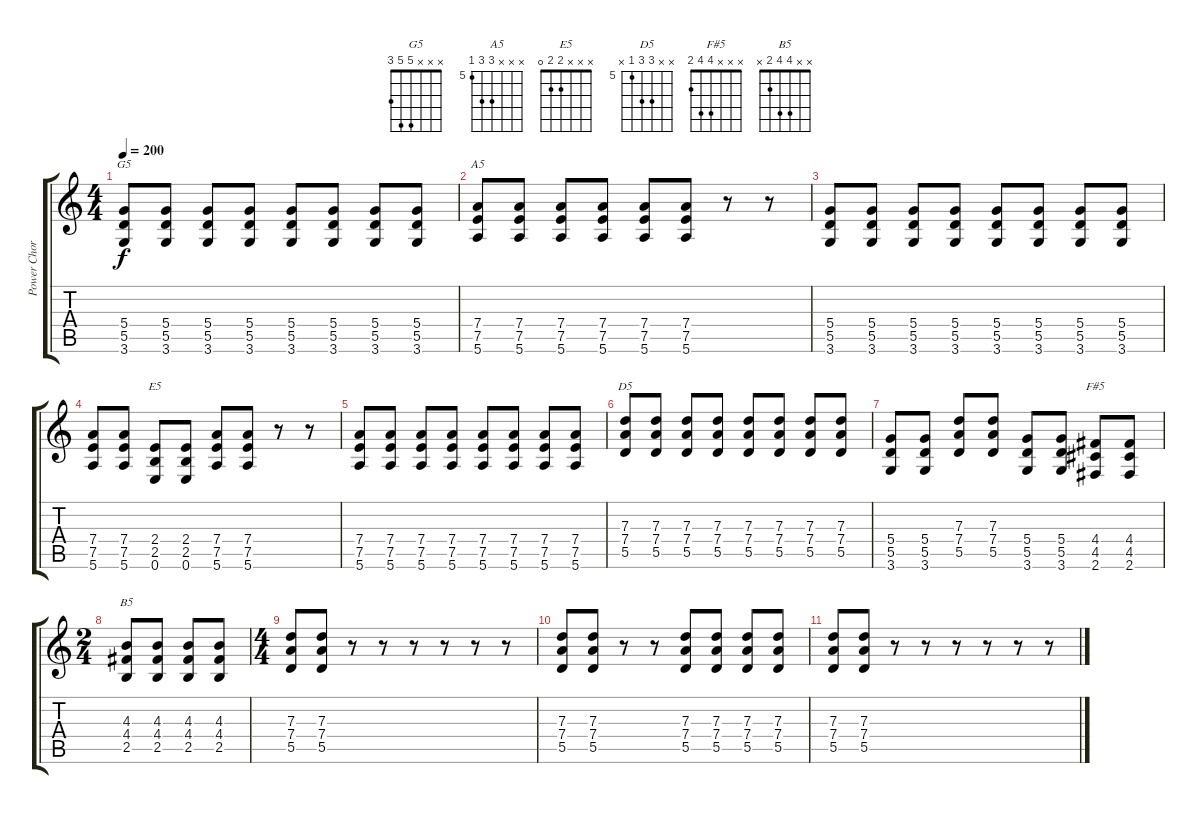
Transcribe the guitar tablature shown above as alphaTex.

\track ("Power Chords" "Power Chor") {instrument distortionguitar}
\staff {score tabs}
\tuning (E4 B3 G3 D3 A2 E2) {hide}
\chord ("G5" x x x 5 5 3)
\chord ("A5" x x x 7 7 5) {firstfret 5}
\chord ("E5" x x x 2 2 0)
\chord ("D5" x x 7 7 5 x) {firstfret 5}
\chord ("F#5" x x x 4 4 2)
\chord ("B5" x x 4 4 2 x)
\ts (4 4)
\tempo 200
\clef g2
\ks c
(5.4 5.5 3.6).8{ch "G5" dy f} (5.4 5.5 3.6).8 (5.4 5.5 3.6).8 (5.4 5.5 3.6).8 (5.4 5.5 3.6).8 (5.4 5.5 3.6).8 (5.4 5.5 3.6).8 (5.4 5.5 3.6).8 |
(7.4 7.5 5.6).8{ch "A5"} (7.4 7.5 5.6).8 (7.4 7.5 5.6).8 (7.4 7.5 5.6).8 (7.4 7.5 5.6).8 (7.4 7.5 5.6).8 r.8 r.8 |
(5.4 5.5 3.6).8 (5.4 5.5 3.6).8 (5.4 5.5 3.6).8 (5.4 5.5 3.6).8 (5.4 5.5 3.6).8 (5.4 5.5 3.6).8 (5.4 5.5 3.6).8 (5.4 5.5 3.6).8 |
(7.4 7.5 5.6).8 (7.4 7.5 5.6).8 (2.4 2.5 0.6).8{ch "E5"} (2.4 2.5 0.6).8 (7.4 7.5 5.6).8 (7.4 7.5 5.6).8 r.8 r.8 |
(7.4 7.5 5.6).8 (7.4 7.5 5.6).8 (7.4 7.5 5.6).8 (7.4 7.5 5.6).8 (7.4 7.5 5.6).8 (7.4 7.5 5.6).8 (7.4 7.5 5.6).8 (7.4 7.5 5.6).8 |
(7.3 7.4 5.5).8{ch "D5"} (7.3 7.4 5.5).8 (7.3 7.4 5.5).8 (7.3 7.4 5.5).8 (7.3 7.4 5.5).8 (7.3 7.4 5.5).8 (7.3 7.4 5.5).8 (7.3 7.4 5.5).8 |
(5.4 5.5 3.6).8 (5.4 5.5 3.6).8 (7.3 7.4 5.5).8 (7.3 7.4 5.5).8 (5.4 5.5 3.6).8 (5.4 5.5 3.6).8 (4.4 4.5 2.6).8{ch "F#5"} (4.4 4.5 2.6).8 |
\ts (2 4)
(4.3 4.4 2.5).8{ch "B5"} (4.3 4.4 2.5).8 (4.3 4.4 2.5).8 (4.3 4.4 2.5).8 |
\ts (4 4)
(7.3 7.4 5.5).8 (7.3 7.4 5.5).8 r.8 r.8 r.8 r.8 r.8 r.8 |
(7.3 7.4 5.5).8 (7.3 7.4 5.5).8 r.8 r.8 (7.3 7.4 5.5).8 (7.3 7.4 5.5).8 (7.3 7.4 5.5).8 (7.3 7.4 5.5).8 |
(7.3 7.4 5.5).8 (7.3 7.4 5.5).8 r.8 r.8 r.8 r.8 r.8 r.8
